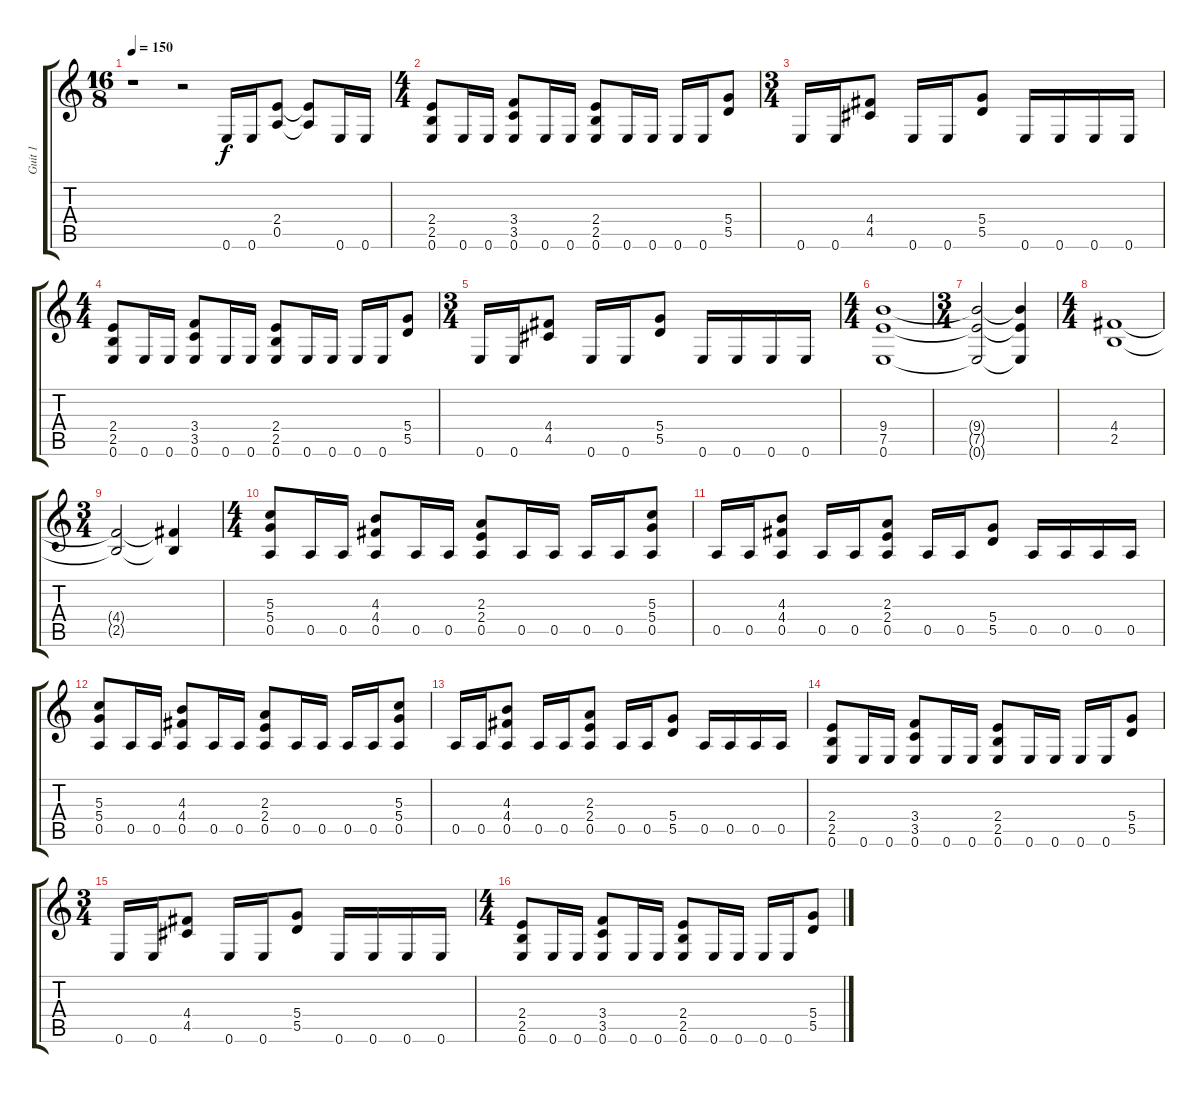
\track ("Guit 1" "Guit 1") {instrument distortionguitar}
\staff {score tabs}
\tuning (E4 B3 G3 D3 A2 E2) {hide}
\ts (16 8)
\tempo 150
\clef g2
\ks c
r.1{dy f} r.2 0.6.16 0.6.16 (2.4 0.5).8 (2.4{t} 0.5{t}).8 0.6.16 0.6.16 |
\ts (4 4)
(2.4 2.5 0.6).8 0.6.16 0.6.16 (3.4 3.5 0.6).8 0.6.16 0.6.16 (2.4 2.5 0.6).8 0.6.16 0.6.16 0.6.16 0.6.16 (5.4 5.5).8 |
\ts (3 4)
0.6.16 0.6.16 (4.4 4.5).8 0.6.16 0.6.16 (5.4 5.5).8 0.6.16 0.6.16 0.6.16 0.6.16 |
\ts (4 4)
(2.4 2.5 0.6).8 0.6.16 0.6.16 (3.4 3.5 0.6).8 0.6.16 0.6.16 (2.4 2.5 0.6).8 0.6.16 0.6.16 0.6.16 0.6.16 (5.4 5.5).8 |
\ts (3 4)
0.6.16 0.6.16 (4.4 4.5).8 0.6.16 0.6.16 (5.4 5.5).8 0.6.16 0.6.16 0.6.16 0.6.16 |
\ts (4 4)
(9.4 7.5 0.6).1 |
\ts (3 4)
(9.4{t} 7.5{t} 0.6{t}).2 (9.4{t} 7.5{t} 0.6{t}).4 |
\ts (4 4)
(4.4 2.5).1 |
\ts (3 4)
(4.4{t} 2.5{t}).2 (4.4{t} 2.5{t}).4 |
\ts (4 4)
(5.3 5.4 0.5).8 0.5.16 0.5.16 (4.3 4.4 0.5).8 0.5.16 0.5.16 (2.3 2.4 0.5).8 0.5.16 0.5.16 0.5.16 0.5.16 (5.3 5.4 0.5).8 |
0.5.16 0.5.16 (4.3 4.4 0.5).8 0.5.16 0.5.16 (2.3 2.4 0.5).8 0.5.16 0.5.16 (5.4 5.5).8 0.5.16 0.5.16 0.5.16 0.5.16 |
(5.3 5.4 0.5).8 0.5.16 0.5.16 (4.3 4.4 0.5).8 0.5.16 0.5.16 (2.3 2.4 0.5).8 0.5.16 0.5.16 0.5.16 0.5.16 (5.3 5.4 0.5).8 |
0.5.16 0.5.16 (4.3 4.4 0.5).8 0.5.16 0.5.16 (2.3 2.4 0.5).8 0.5.16 0.5.16 (5.4 5.5).8 0.5.16 0.5.16 0.5.16 0.5.16 |
(2.4 2.5 0.6).8 0.6.16 0.6.16 (3.4 3.5 0.6).8 0.6.16 0.6.16 (2.4 2.5 0.6).8 0.6.16 0.6.16 0.6.16 0.6.16 (5.4 5.5).8 |
\ts (3 4)
0.6.16 0.6.16 (4.4 4.5).8 0.6.16 0.6.16 (5.4 5.5).8 0.6.16 0.6.16 0.6.16 0.6.16 |
\ts (4 4)
(2.4 2.5 0.6).8 0.6.16 0.6.16 (3.4 3.5 0.6).8 0.6.16 0.6.16 (2.4 2.5 0.6).8 0.6.16 0.6.16 0.6.16 0.6.16 (5.4 5.5).8
